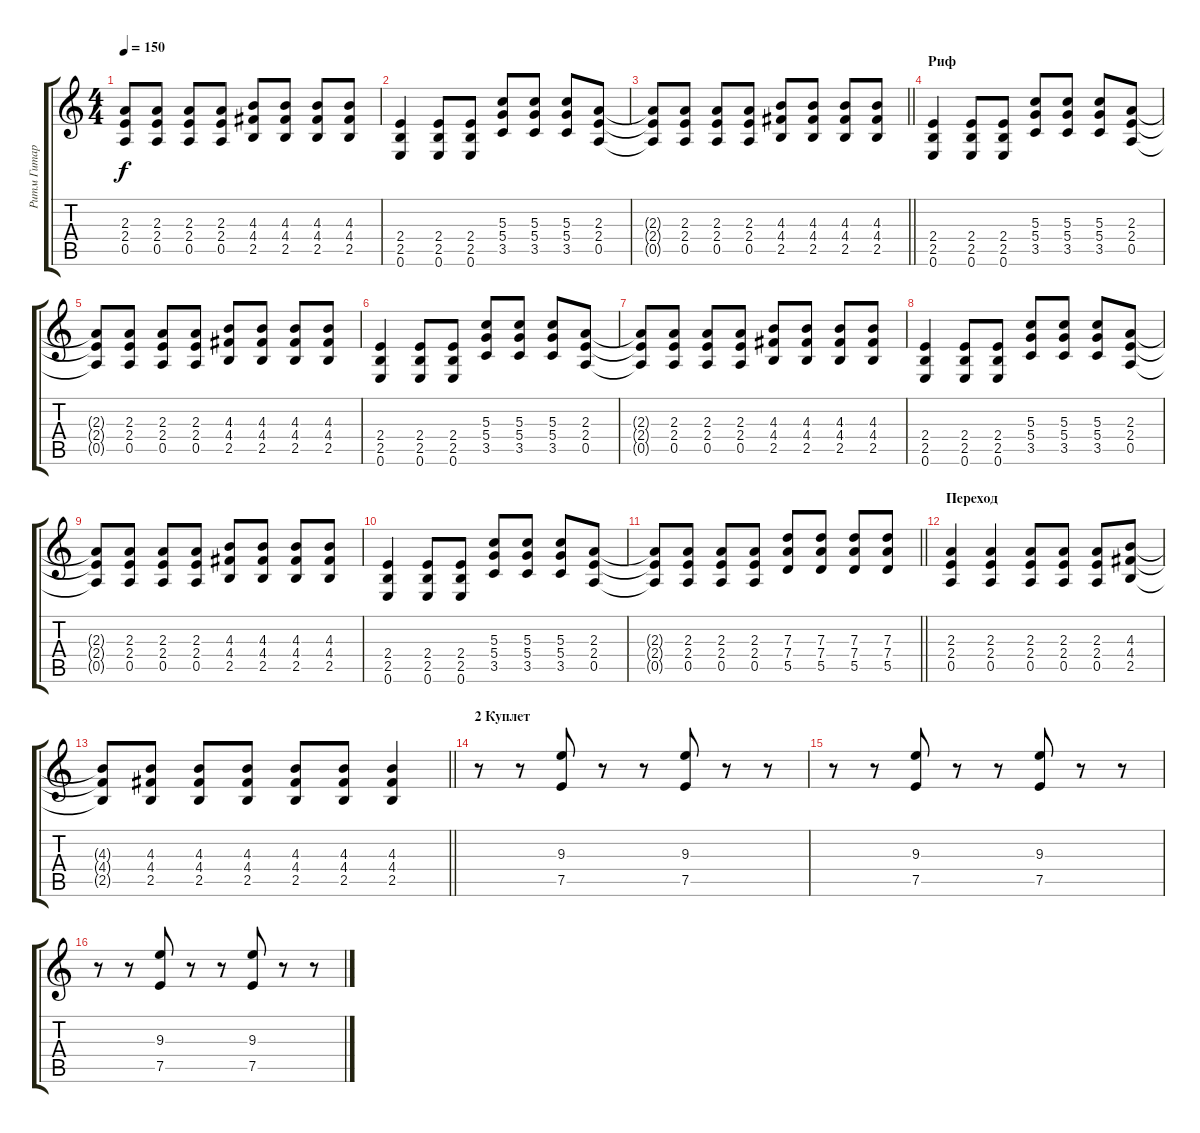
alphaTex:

\track ("Ритм Гитара" "Ритм Гитар") {instrument distortionguitar}
\staff {score tabs}
\tuning (E4 B3 G3 D3 A2 E2) {hide}
\ts (4 4)
\tempo 150
\clef g2
\ks c
(2.3{t} 2.4{t} 0.5{t}).8{dy f} (2.3 2.4 0.5).8 (2.3 2.4 0.5).8 (2.3 2.4 0.5).8 (4.3 4.4 2.5).8 (4.3 4.4 2.5).8 (4.3 4.4 2.5).8 (4.3 4.4 2.5).8 |
(2.4 2.5 0.6).4 (2.4 2.5 0.6).8 (2.4 2.5 0.6).8 (5.3 5.4 3.5).8 (5.3 5.4 3.5).8 (5.3 5.4 3.5).8 (2.3 2.4 0.5).8 |
\barLineRight lightlight
(2.3{t} 2.4{t} 0.5{t}).8 (2.3 2.4 0.5).8 (2.3 2.4 0.5).8 (2.3 2.4 0.5).8 (4.3 4.4 2.5).8 (4.3 4.4 2.5).8 (4.3 4.4 2.5).8 (4.3 4.4 2.5).8 |
\section ("" "Риф")
(2.4 2.5 0.6).4 (2.4 2.5 0.6).8 (2.4 2.5 0.6).8 (5.3 5.4 3.5).8 (5.3 5.4 3.5).8 (5.3 5.4 3.5).8 (2.3 2.4 0.5).8 |
(2.3{t} 2.4{t} 0.5{t}).8 (2.3 2.4 0.5).8 (2.3 2.4 0.5).8 (2.3 2.4 0.5).8 (4.3 4.4 2.5).8 (4.3 4.4 2.5).8 (4.3 4.4 2.5).8 (4.3 4.4 2.5).8 |
(2.4 2.5 0.6).4 (2.4 2.5 0.6).8 (2.4 2.5 0.6).8 (5.3 5.4 3.5).8 (5.3 5.4 3.5).8 (5.3 5.4 3.5).8 (2.3 2.4 0.5).8 |
(2.3{t} 2.4{t} 0.5{t}).8 (2.3 2.4 0.5).8 (2.3 2.4 0.5).8 (2.3 2.4 0.5).8 (4.3 4.4 2.5).8 (4.3 4.4 2.5).8 (4.3 4.4 2.5).8 (4.3 4.4 2.5).8 |
(2.4 2.5 0.6).4 (2.4 2.5 0.6).8 (2.4 2.5 0.6).8 (5.3 5.4 3.5).8 (5.3 5.4 3.5).8 (5.3 5.4 3.5).8 (2.3 2.4 0.5).8 |
(2.3{t} 2.4{t} 0.5{t}).8 (2.3 2.4 0.5).8 (2.3 2.4 0.5).8 (2.3 2.4 0.5).8 (4.3 4.4 2.5).8 (4.3 4.4 2.5).8 (4.3 4.4 2.5).8 (4.3 4.4 2.5).8 |
(2.4 2.5 0.6).4 (2.4 2.5 0.6).8 (2.4 2.5 0.6).8 (5.3 5.4 3.5).8 (5.3 5.4 3.5).8 (5.3 5.4 3.5).8 (2.3 2.4 0.5).8 |
\barLineRight lightlight
(2.3{t} 2.4{t} 0.5{t}).8 (2.3 2.4 0.5).8 (2.3 2.4 0.5).8 (2.3 2.4 0.5).8 (7.3 7.4 5.5).8 (7.3 7.4 5.5).8 (7.3 7.4 5.5).8 (7.3 7.4 5.5).8 |
\section ("" "Переход")
(2.3 2.4 0.5).4 (2.3 2.4 0.5).4 (2.3 2.4 0.5).8 (2.3 2.4 0.5).8 (2.3 2.4 0.5).8 (4.3 4.4 2.5).8 |
\barLineRight lightlight
(4.3{t} 4.4{t} 2.5{t}).8 (4.3 4.4 2.5).8 (4.3 4.4 2.5).8 (4.3 4.4 2.5).8 (4.3 4.4 2.5).8 (4.3 4.4 2.5).8 (4.3 4.4 2.5).4 |
\section ("" "2 Куплет")
r.8 r.8 (9.3 7.5).8 r.8 r.8 (9.3 7.5).8 r.8 r.8 |
r.8 r.8 (9.3 7.5).8 r.8 r.8 (9.3 7.5).8 r.8 r.8 |
r.8 r.8 (9.3 7.5).8 r.8 r.8 (9.3 7.5).8 r.8 r.8
